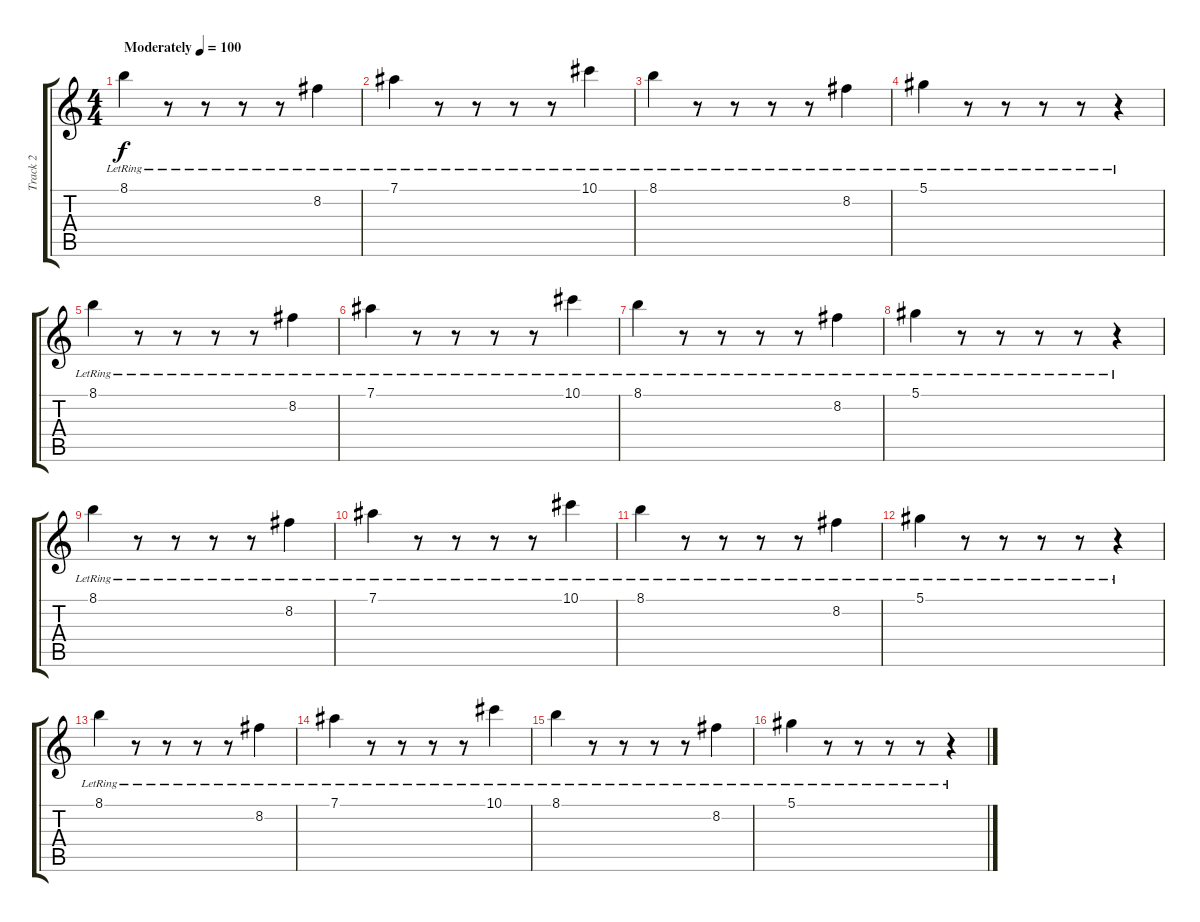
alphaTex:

\track ("Track 2" "Track 2") {instrument acousticguitarsteel}
\staff {score tabs}
\tuning (Eb4 Bb3 Gb3 Db3 Ab2 Eb2) {hide}
\ts (4 4)
\tempo (100 "Moderately")
\clef g2
\ks c
8.1{lr}.4{dy f instrument acousticguitarsteel} r.8 r.8 r.8 r.8 8.2{lr}.4 |
7.1{lr}.4 r.8 r.8 r.8 r.8 10.1{lr}.4 |
8.1{lr}.4 r.8 r.8 r.8 r.8 8.2{lr}.4 |
5.1{lr}.4 r.8 r.8 r.8 r.8 r.4 |
8.1{lr}.4 r.8 r.8 r.8 r.8 8.2{lr}.4 |
7.1{lr}.4 r.8 r.8 r.8 r.8 10.1{lr}.4 |
8.1{lr}.4 r.8 r.8 r.8 r.8 8.2{lr}.4 |
5.1{lr}.4 r.8 r.8 r.8 r.8 r.4 |
8.1{lr}.4 r.8 r.8 r.8 r.8 8.2{lr}.4 |
7.1{lr}.4 r.8 r.8 r.8 r.8 10.1{lr}.4 |
8.1{lr}.4 r.8 r.8 r.8 r.8 8.2{lr}.4 |
5.1{lr}.4 r.8 r.8 r.8 r.8 r.4 |
8.1{lr}.4 r.8 r.8 r.8 r.8 8.2{lr}.4 |
7.1{lr}.4 r.8 r.8 r.8 r.8 10.1{lr}.4 |
8.1{lr}.4 r.8 r.8 r.8 r.8 8.2{lr}.4 |
5.1{lr}.4 r.8 r.8 r.8 r.8 r.4
